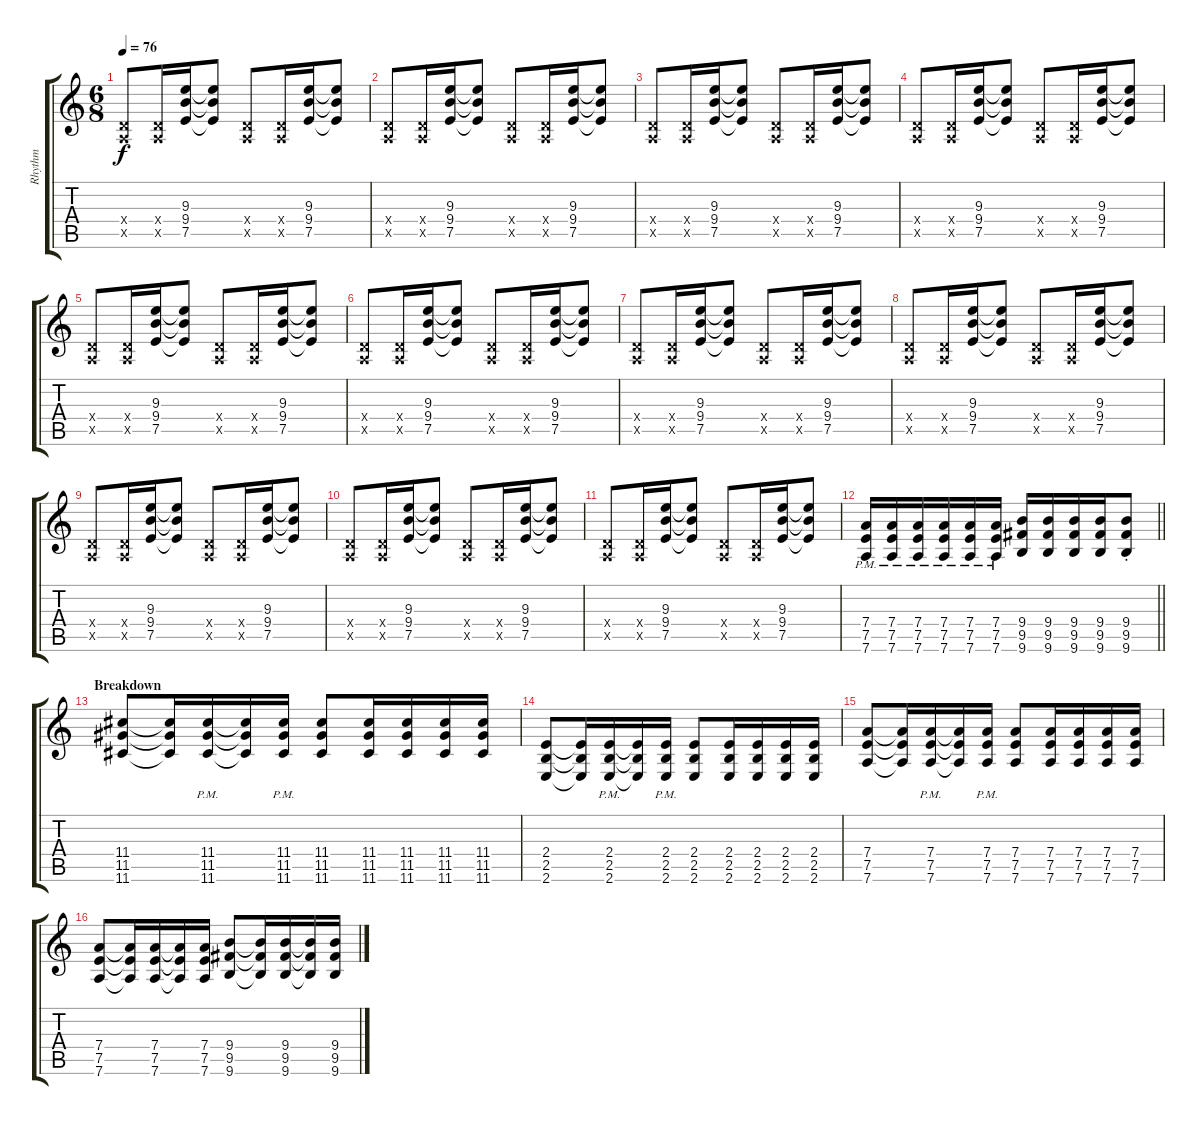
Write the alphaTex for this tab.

\track ("Rhythm" "Rhythm") {instrument overdrivenguitar}
\staff {score tabs}
\tuning (E4 B3 G3 D3 A2 D2) {hide}
\ts (6 8)
\tempo 76
\clef g2
\ks c
(0.4{x} 0.5{x}).8{dy f instrument electricguitarclean} (0.4{x} 0.5{x}).16 (9.3 9.4 7.5).16 (9.3{t} 9.4{t} 7.5{t}).8 (0.4{x} 0.5{x}).8 (0.4{x} 0.5{x}).16 (9.3 9.4 7.5).16 (9.3{t} 9.4{t} 7.5{t}).8 |
(0.4{x} 0.5{x}).8 (0.4{x} 0.5{x}).16 (9.3 9.4 7.5).16 (9.3{t} 9.4{t} 7.5{t}).8 (0.4{x} 0.5{x}).8 (0.4{x} 0.5{x}).16 (9.3 9.4 7.5).16 (9.3{t} 9.4{t} 7.5{t}).8 |
(0.4{x} 0.5{x}).8 (0.4{x} 0.5{x}).16 (9.3 9.4 7.5).16 (9.3{t} 9.4{t} 7.5{t}).8 (0.4{x} 0.5{x}).8 (0.4{x} 0.5{x}).16 (9.3 9.4 7.5).16 (9.3{t} 9.4{t} 7.5{t}).8 |
(0.4{x} 0.5{x}).8 (0.4{x} 0.5{x}).16 (9.3 9.4 7.5).16 (9.3{t} 9.4{t} 7.5{t}).8 (0.4{x} 0.5{x}).8 (0.4{x} 0.5{x}).16 (9.3 9.4 7.5).16 (9.3{t} 9.4{t} 7.5{t}).8 |
(0.4{x} 0.5{x}).8 (0.4{x} 0.5{x}).16 (9.3 9.4 7.5).16 (9.3{t} 9.4{t} 7.5{t}).8 (0.4{x} 0.5{x}).8 (0.4{x} 0.5{x}).16 (9.3 9.4 7.5).16 (9.3{t} 9.4{t} 7.5{t}).8 |
(0.4{x} 0.5{x}).8 (0.4{x} 0.5{x}).16 (9.3 9.4 7.5).16 (9.3{t} 9.4{t} 7.5{t}).8 (0.4{x} 0.5{x}).8 (0.4{x} 0.5{x}).16 (9.3 9.4 7.5).16 (9.3{t} 9.4{t} 7.5{t}).8 |
(0.4{x} 0.5{x}).8 (0.4{x} 0.5{x}).16 (9.3 9.4 7.5).16 (9.3{t} 9.4{t} 7.5{t}).8 (0.4{x} 0.5{x}).8 (0.4{x} 0.5{x}).16 (9.3 9.4 7.5).16 (9.3{t} 9.4{t} 7.5{t}).8 |
(0.4{x} 0.5{x}).8 (0.4{x} 0.5{x}).16 (9.3 9.4 7.5).16 (9.3{t} 9.4{t} 7.5{t}).8 (0.4{x} 0.5{x}).8 (0.4{x} 0.5{x}).16 (9.3 9.4 7.5).16 (9.3{t} 9.4{t} 7.5{t}).8 |
(0.4{x} 0.5{x}).8 (0.4{x} 0.5{x}).16 (9.3 9.4 7.5).16 (9.3{t} 9.4{t} 7.5{t}).8 (0.4{x} 0.5{x}).8 (0.4{x} 0.5{x}).16 (9.3 9.4 7.5).16 (9.3{t} 9.4{t} 7.5{t}).8 |
(0.4{x} 0.5{x}).8 (0.4{x} 0.5{x}).16 (9.3 9.4 7.5).16 (9.3{t} 9.4{t} 7.5{t}).8 (0.4{x} 0.5{x}).8 (0.4{x} 0.5{x}).16 (9.3 9.4 7.5).16 (9.3{t} 9.4{t} 7.5{t}).8 |
(0.4{x} 0.5{x}).8 (0.4{x} 0.5{x}).16 (9.3 9.4 7.5).16 (9.3{t} 9.4{t} 7.5{t}).8 (0.4{x} 0.5{x}).8 (0.4{x} 0.5{x}).16 (9.3 9.4 7.5).16 (9.3{t} 9.4{t} 7.5{t}).8 |
\barLineRight lightlight
(7.4{pm} 7.5{pm} 7.6{pm}).16{instrument overdrivenguitar} (7.4{pm} 7.5{pm} 7.6{pm}).16 (7.4{pm} 7.5{pm} 7.6{pm}).16 (7.4{pm} 7.5{pm} 7.6{pm}).16 (7.4{pm} 7.5{pm} 7.6{pm}).16 (7.4{pm} 7.5{pm} 7.6{pm}).16 (9.4 9.5 9.6).16 (9.4 9.5 9.6).16 (9.4 9.5 9.6).16 (9.4 9.5 9.6).16 (9.4{st} 9.5{st} 9.6{st}).8 |
\section ("" "Breakdown")
(11.4 11.5 11.6).8 (11.4{t} 11.5{t} 11.6{t}).16 (11.4{pm} 11.5{pm} 11.6).16 (11.4{t} 11.5{t} 11.6{t}).16 (11.4{pm} 11.5{pm} 11.6).16 (11.4 11.5 11.6).8 (11.4 11.5 11.6).16 (11.4 11.5 11.6).16 (11.4 11.5 11.6).16 (11.4 11.5 11.6).16 |
(2.4 2.5 2.6).8 (2.4{t} 2.5{t} 2.6{t}).16 (2.4{pm} 2.5{pm} 2.6).16 (2.4{t} 2.5{t} 2.6{t}).16 (2.4{pm} 2.5{pm} 2.6).16 (2.4 2.5 2.6).8 (2.4 2.5 2.6).16 (2.4 2.5 2.6).16 (2.4 2.5 2.6).16 (2.4 2.5 2.6).16 |
(7.4 7.5 7.6).8 (7.4{t} 7.5{t} 7.6{t}).16 (7.4{pm} 7.5{pm} 7.6).16 (7.4{t} 7.5{t} 7.6{t}).16 (7.4{pm} 7.5{pm} 7.6).16 (7.4 7.5 7.6).8 (7.4 7.5 7.6).16 (7.4 7.5 7.6).16 (7.4 7.5 7.6).16 (7.4 7.5 7.6).16 |
(7.4 7.5 7.6).8 (7.4{t} 7.5{t} 7.6{t}).16 (7.4 7.5 7.6).16 (7.4{t} 7.5{t} 7.6{t}).16 (7.4 7.5 7.6).16 (9.4 9.5 9.6).8 (9.4{t} 9.5{t} 9.6{t}).16 (9.4 9.5 9.6).16 (9.4{t} 9.5{t} 9.6{t}).16 (9.4 9.5 9.6).16
